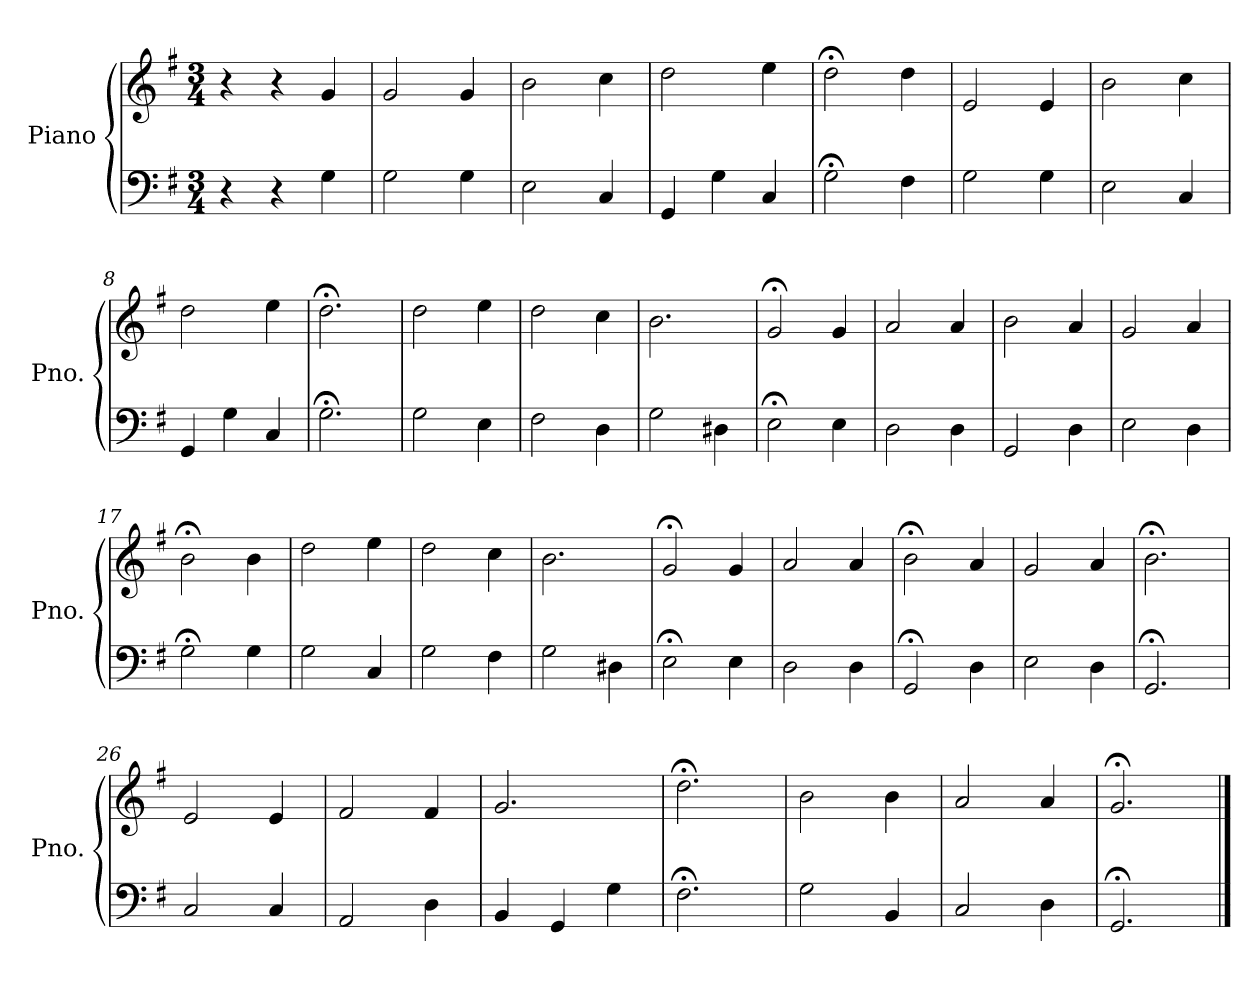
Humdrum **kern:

**kern	**kern
*part1	*part1
*staff2	*staff1
*I"Piano	*
*I'Pno.	*
*clefF4	*clefG2
*k[f#]	*k[f#]
*M3/4	*M3/4
=1	=1
4r	4r
4r	4r
4G\	4g/
=2	=2
2G\	2g/
4G\	4g/
=3	=3
2E\	2b\
4C/	4cc\
=4	=4
4GG/	2dd\
4G\	.
4C/	4ee\
=5	=5
2G;<\	2dd;<\
4F#\	4dd\
=6	=6
2G\	2e/
4G\	4e/
=7	=7
2E\	2b\
4C/	4cc\
=8	=8
4GG/	2dd\
4G\	.
4C/	4ee\
=9	=9
2.G;<\	2.dd;<\
=10	=10
2G\	2dd\
4E\	4ee\
=11	=11
2F#\	2dd\
4D\	4cc\
=12	=12
2G\	2.b\
4D#X\	.
=13	=13
2E;<\	2g;</
4E\	4g/
=14	=14
2D\	2a/
4D\	4a/
=15	=15
2GG/	2b\
4D\	4a/
=16	=16
2E\	2g/
4D\	4a/
!!LO:LB:g=z
=17	=17
2G;<\	2b;<\
4G\	4b\
=18	=18
2G\	2dd\
4C/	4ee\
=19	=19
2G\	2dd\
4F#\	4cc\
=20	=20
2G\	2.b\
4D#X\	.
=21	=21
2E;<\	2g;</
4E\	4g/
=22	=22
2D\	2a/
4D\	4a/
=23	=23
2GG;</	2b;<\
4D\	4a/
=24	=24
2E\	2g/
4D\	4a/
=25	=25
2.GG;</	2.b;<\
=26	=26
2C/	2e/
4C/	4e/
=27	=27
2AA/	2f#/
4D\	4f#/
=28	=28
4BB/	2.g/
4GG/	.
4G\	.
=29	=29
2.F#;<\	2.dd;<\
=30	=30
2G\	2b\
4BB/	4b\
=31	=31
2C/	2a/
4D\	4a/
=32	=32
2.GG;</	2.g;</
==	==
*-	*-
